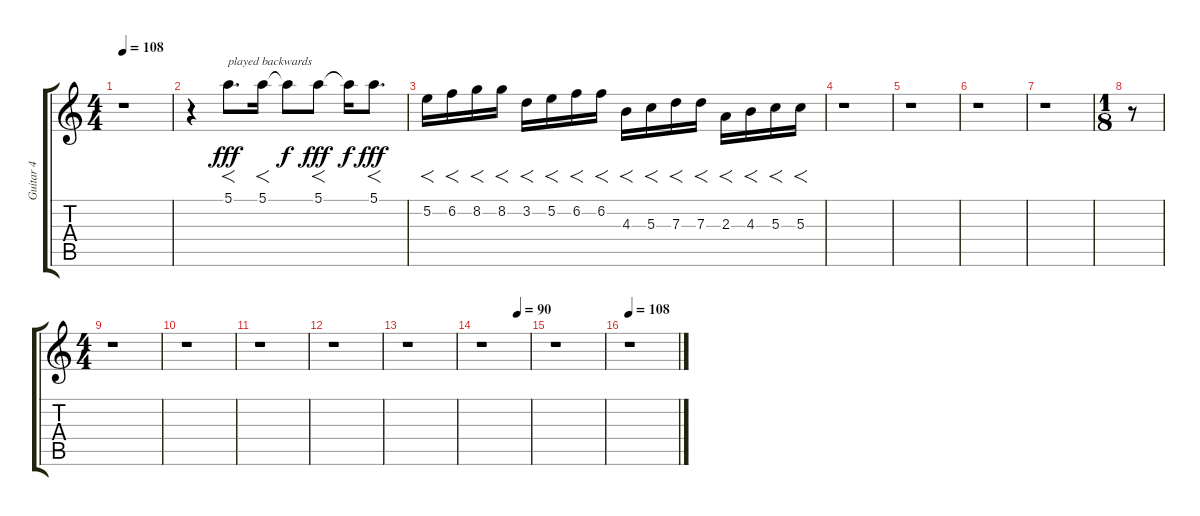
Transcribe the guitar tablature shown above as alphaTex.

\track ("Guitar 4" "Guitar 4") {instrument distortionguitar}
\staff {score tabs}
\tuning (E4 B3 G3 D3 A2 E2) {hide}
\ts (4 4)
\tempo 108
\clef g2
\ks c
r.1{dy fff instrument distortionguitar} |
r.4 5.1.8{f d txt "played backwards"} 5.1.16{f} 5.1{t}.8{dy f} 5.1.8{f dy fff} 5.1{t}.16{dy f} 5.1.8{f d dy fff} |
5.2.16{f} 6.2.16{f} 8.2.16{f} 8.2.16{f} 3.2.16{f} 5.2.16{f} 6.2.16{f} 6.2.16{f} 4.3.16{f} 5.3.16{f} 7.3.16{f} 7.3.16{f} 2.3.16{f} 4.3.16{f} 5.3.16{f} 5.3.16{f} |
r.1 |
r.1 |
r.1 |
r.1 |
\ts (1 8)
r.8 |
\ts (4 4)
r.1 |
r.1 |
r.1 |
r.1 |
r.1 |
\tempo (90 0.75)
r.1 |
r.1 |
\tempo 108
r.1
